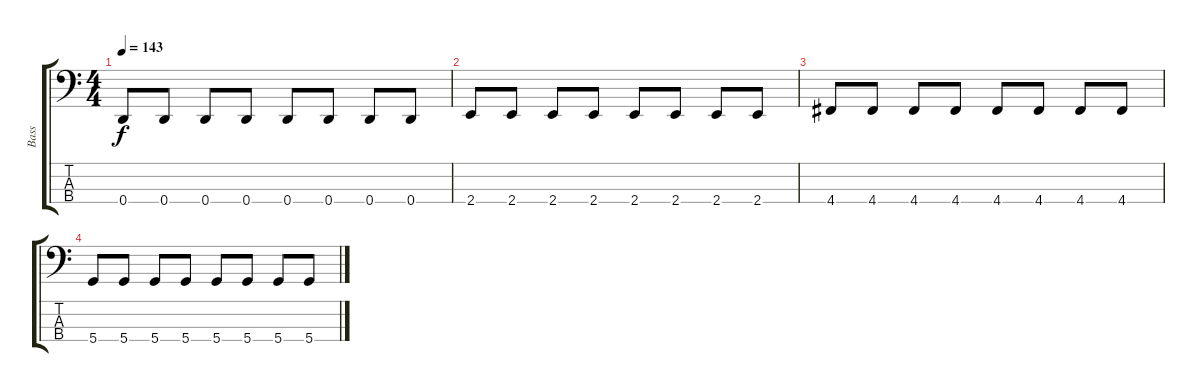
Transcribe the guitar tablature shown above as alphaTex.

\track ("Bass" "Bass") {instrument electricbassfinger}
\staff {score tabs}
\tuning (G2 D2 A1 D1) {hide}
\ts (4 4)
\tempo 143
\clef f4
\ks c
0.4.8{dy f} 0.4.8 0.4.8 0.4.8 0.4.8 0.4.8 0.4.8 0.4.8 |
2.4.8 2.4.8 2.4.8 2.4.8 2.4.8 2.4.8 2.4.8 2.4.8 |
4.4.8 4.4.8 4.4.8 4.4.8 4.4.8 4.4.8 4.4.8 4.4.8 |
5.4.8 5.4.8 5.4.8 5.4.8 5.4.8 5.4.8 5.4.8 5.4.8
